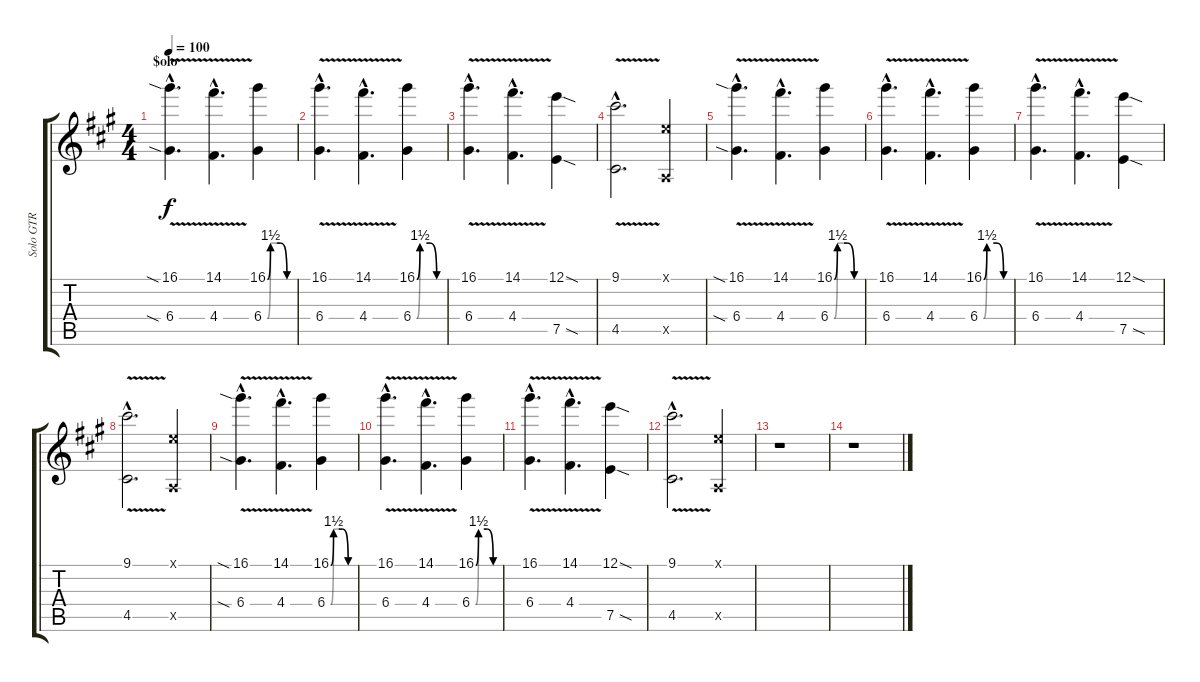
\track ("Solo GTR" "Solo GTR") {instrument distortionguitar}
\staff {score tabs}
\tuning (E4 B3 G3 D3 A2 E2) {hide}
\ts (4 4)
\section ("" "$olo")
\tempo 100
\clef g2
\ks f#minor
(16.1{v sia hac} 6.4{v sia hac}).4{d dy f} (14.1{v hac} 4.4{v hac}).4{d} (16.1{be (custom 0 0 7 6 30 6 45 0 60 0)} 6.4{be (custom 0 0 7 6 15 6 30 6 45 0 60 0)}).4 |
(16.1{v hac} 6.4{v hac}).4{d} (14.1{v hac} 4.4{v hac}).4{d} (16.1{be (custom 0 0 7 6 30 6 45 0 60 0)} 6.4{be (custom 0 0 7 6 30 6 45 0 60 0)}).4 |
(16.1{v hac} 6.4{v hac}).4{d} (14.1{v hac} 4.4{v hac}).4{d} (12.1{sod} 7.5{sod}).4 |
(9.1{v hac} 4.5{v hac}).2{d} (0.1{x} 0.5{x}).4 |
(16.1{v sia hac} 6.4{v sia hac}).4{d} (14.1{v hac} 4.4{v hac}).4{d} (16.1{be (custom 0 0 7 6 30 6 45 0 60 0)} 6.4{be (custom 0 0 7 6 15 6 30 6 45 0 60 0)}).4 |
(16.1{v hac} 6.4{v hac}).4{d} (14.1{v hac} 4.4{v hac}).4{d} (16.1{be (custom 0 0 7 6 30 6 45 0 60 0)} 6.4{be (custom 0 0 7 6 30 6 45 0 60 0)}).4 |
(16.1{v hac} 6.4{v hac}).4{d} (14.1{v hac} 4.4{v hac}).4{d} (12.1{sod} 7.5{sod}).4 |
(9.1{v hac} 4.5{v hac}).2{d} (0.1{x} 0.5{x}).4 |
(16.1{v sia hac} 6.4{v sia hac}).4{d} (14.1{v hac} 4.4{v hac}).4{d} (16.1{be (custom 0 0 7 6 30 6 45 0 60 0)} 6.4{be (custom 0 0 7 6 15 6 30 6 45 0 60 0)}).4 |
(16.1{v hac} 6.4{v hac}).4{d} (14.1{v hac} 4.4{v hac}).4{d} (16.1{be (custom 0 0 7 6 30 6 45 0 60 0)} 6.4{be (custom 0 0 7 6 30 6 45 0 60 0)}).4 |
(16.1{v hac} 6.4{v hac}).4{d} (14.1{v hac} 4.4{v hac}).4{d} (12.1{sod} 7.5{sod}).4 |
(9.1{v hac} 4.5{v hac}).2{d} (0.1{x} 0.5{x}).4 |
r.1 |
r.1
